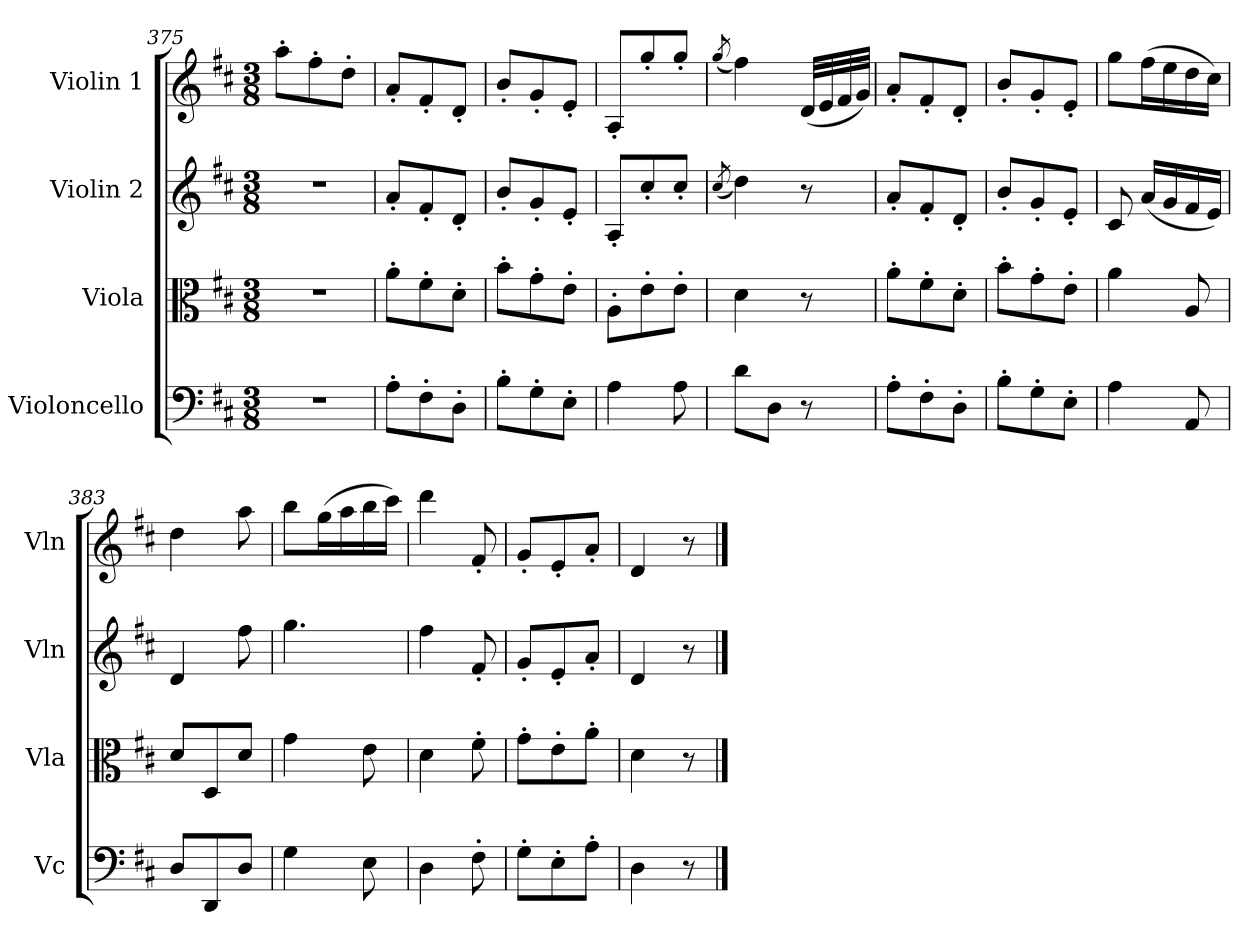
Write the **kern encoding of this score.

**kern	**kern	**kern	**kern
*part4	*part3	*part2	*part1
*staff4	*staff3	*staff2	*staff1
*I"Violoncello	*I"Viola	*I"Violin 2	*I"Violin 1
*I'Vc	*I'Vla	*I'Vln	*I'Vln
*clefF4	*clefC3	*clefG2	*clefG2
*k[f#c#]	*k[f#c#]	*k[f#c#]	*k[f#c#]
*M3/8	*M3/8	*M3/8	*M3/8
=375	=375	=375	=375
4.r	4.r	4.r	8aa'\L
.	.	.	8ff#'\
.	.	.	8dd'\J
!!LO:LB:g=z
=376	=376	=376	=376
8A'\L	8a'\L	8a'/L	8a'/L
8F#'\	8f#'\	8f#'/	8f#'/
8D'\J	8d'\J	8d'/J	8d'/J
=377	=377	=377	=377
8B'\L	8b'\L	8b'/L	8b'/L
8G'\	8g'\	8g'/	8g'/
8E'\J	8e'\J	8e'/J	8e'/J
=378	=378	=378	=378
4A\	8A'\L	8A'/L	8A'/L
.	8e'\	8cc#'/	8gg'/
8A\	8e'\J	8cc#'/J	8gg'/J
=379	=379	=379	=379
.	.	(<8qcc#/	(<8qgg/
8d\L	4d\	4dd\)	4ff#\)
8D\J	.	.	.
8r	8r	8r	(<32d/LLL
.	.	.	32e/
.	.	.	32f#/
.	.	.	32g/JJJ)
=380	=380	=380	=380
8A'\L	8a'\L	8a'/L	8a'/L
8F#'\	8f#'\	8f#'/	8f#'/
8D'\J	8d'\J	8d'/J	8d'/J
=381	=381	=381	=381
8B'\L	8b'\L	8b'/L	8b'/L
8G'\	8g'\	8g'/	8g'/
8E'\J	8e'\J	8e'/J	8e'/J
!!LO:LB:g=z
=382	=382	=382	=382
4A\	4a\	8c#/	8gg\L
.	.	(<16a/LL	(>16ff#\L
.	.	16g/	16ee\
8AA/	8A/	16f#/	16dd\
.	.	16e/JJ)	16cc#\JJ)
=383	=383	=383	=383
8D/L	8d/L	4d/	4dd\
8DD/	8D/	.	.
8D/J	8d/J	8ff#\	8aa\
=384	=384	=384	=384
4G\	4g\	4.gg\	8bb\L
.	.	.	(>16gg\L
.	.	.	16aa\
8E\	8e\	.	16bb\
.	.	.	16ccc#\JJ)
=385	=385	=385	=385
4D\	4d\	4ff#\	4ddd\
8F#'\	8f#'\	8f#'/	8f#'/
=386	=386	=386	=386
8G'\L	8g'\L	8g'/L	8g'/L
8E'\	8e'\	8e'/	8e'/
8A'\J	8a'\J	8a'/J	8a'/J
=387	=387	=387	=387
4D\	4d\	4d/	4d/
8r	8r	8r	8r
==	==	==	==
*-	*-	*-	*-
